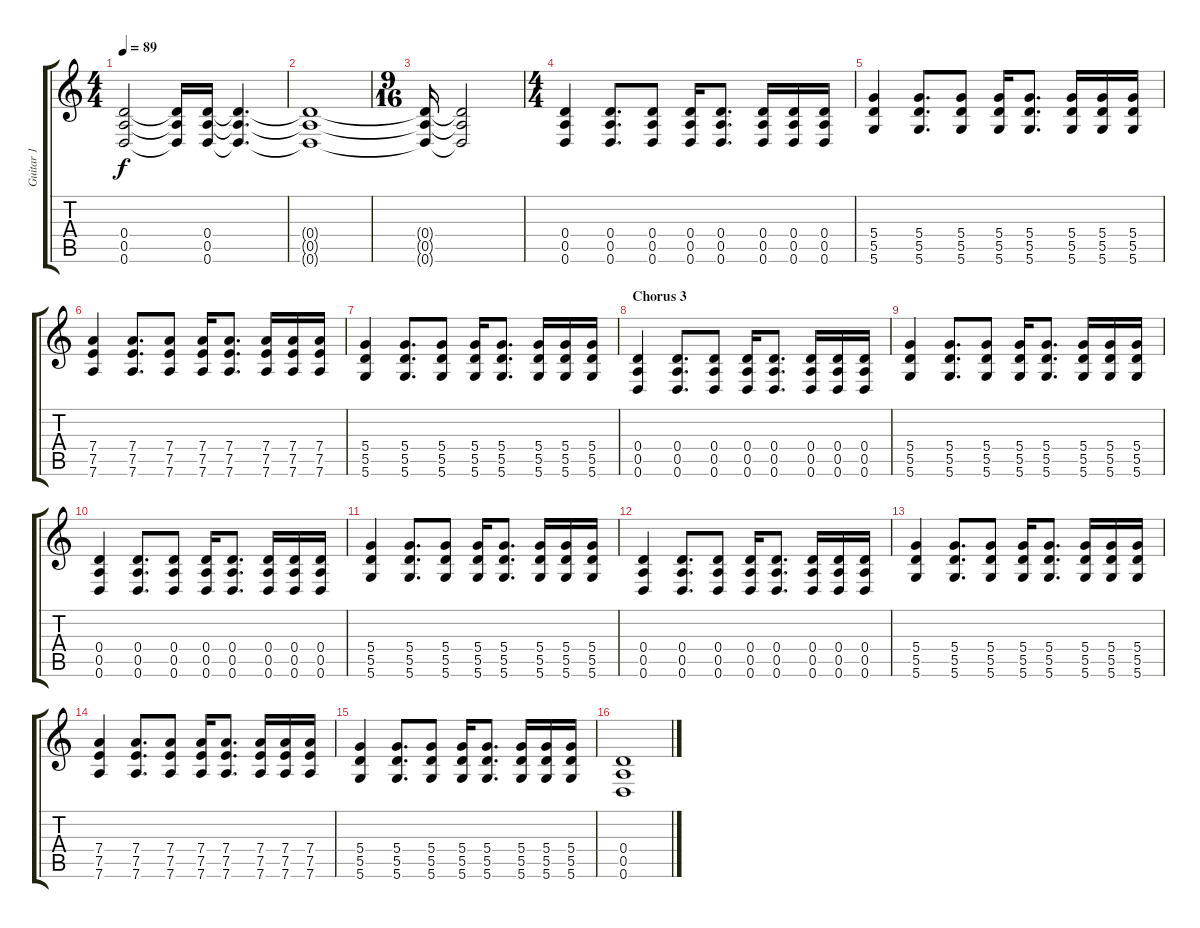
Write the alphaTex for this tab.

\track ("Guitar 1" "Guitar 1") {instrument electricguitarclean}
\staff {score tabs}
\tuning (E4 B3 G3 D3 A2 D2) {hide}
\ts (4 4)
\tempo 89
\clef g2
\ks c
(0.4{t} 0.5{t} 0.6{t}).2{dy f} (0.4{t} 0.5{t} 0.6{t}).16 (0.4 0.5 0.6).16 (0.4{t} 0.5{t} 0.6{t}).4{d} |
(0.4{t} 0.5{t} 0.6{t}).1 |
\ts (9 16)
(0.4{t} 0.5{t} 0.6{t}).16 (0.4{t} 0.5{t} 0.6{t}).2 |
\ts (4 4)
(0.4 0.5 0.6).4{instrument overdrivenguitar} (0.4 0.5 0.6).8{d} (0.4 0.5 0.6).8 (0.4 0.5 0.6).16 (0.4 0.5 0.6).8{d} (0.4 0.5 0.6).16 (0.4 0.5 0.6).16 (0.4 0.5 0.6).16 |
(5.4 5.5 5.6).4 (5.4 5.5 5.6).8{d} (5.4 5.5 5.6).8 (5.4 5.5 5.6).16 (5.4 5.5 5.6).8{d} (5.4 5.5 5.6).16 (5.4 5.5 5.6).16 (5.4 5.5 5.6).16 |
(7.4 7.5 7.6).4 (7.4 7.5 7.6).8{d} (7.4 7.5 7.6).8 (7.4 7.5 7.6).16 (7.4 7.5 7.6).8{d} (7.4 7.5 7.6).16 (7.4 7.5 7.6).16 (7.4 7.5 7.6).16 |
(5.4 5.5 5.6).4 (5.4 5.5 5.6).8{d} (5.4 5.5 5.6).8 (5.4 5.5 5.6).16 (5.4 5.5 5.6).8{d} (5.4 5.5 5.6).16 (5.4 5.5 5.6).16 (5.4 5.5 5.6).16 |
\section ("" "Chorus 3")
(0.4 0.5 0.6).4 (0.4 0.5 0.6).8{d} (0.4 0.5 0.6).8 (0.4 0.5 0.6).16 (0.4 0.5 0.6).8{d} (0.4 0.5 0.6).16 (0.4 0.5 0.6).16 (0.4 0.5 0.6).16 |
(5.4 5.5 5.6).4 (5.4 5.5 5.6).8{d} (5.4 5.5 5.6).8 (5.4 5.5 5.6).16 (5.4 5.5 5.6).8{d} (5.4 5.5 5.6).16 (5.4 5.5 5.6).16 (5.4 5.5 5.6).16 |
(0.4 0.5 0.6).4 (0.4 0.5 0.6).8{d} (0.4 0.5 0.6).8 (0.4 0.5 0.6).16 (0.4 0.5 0.6).8{d} (0.4 0.5 0.6).16 (0.4 0.5 0.6).16 (0.4 0.5 0.6).16 |
(5.4 5.5 5.6).4 (5.4 5.5 5.6).8{d} (5.4 5.5 5.6).8 (5.4 5.5 5.6).16 (5.4 5.5 5.6).8{d} (5.4 5.5 5.6).16 (5.4 5.5 5.6).16 (5.4 5.5 5.6).16 |
(0.4 0.5 0.6).4 (0.4 0.5 0.6).8{d} (0.4 0.5 0.6).8 (0.4 0.5 0.6).16 (0.4 0.5 0.6).8{d} (0.4 0.5 0.6).16 (0.4 0.5 0.6).16 (0.4 0.5 0.6).16 |
(5.4 5.5 5.6).4 (5.4 5.5 5.6).8{d} (5.4 5.5 5.6).8 (5.4 5.5 5.6).16 (5.4 5.5 5.6).8{d} (5.4 5.5 5.6).16 (5.4 5.5 5.6).16 (5.4 5.5 5.6).16 |
(7.4 7.5 7.6).4 (7.4 7.5 7.6).8{d} (7.4 7.5 7.6).8 (7.4 7.5 7.6).16 (7.4 7.5 7.6).8{d} (7.4 7.5 7.6).16 (7.4 7.5 7.6).16 (7.4 7.5 7.6).16 |
(5.4 5.5 5.6).4 (5.4 5.5 5.6).8{d} (5.4 5.5 5.6).8 (5.4 5.5 5.6).16 (5.4 5.5 5.6).8{d} (5.4 5.5 5.6).16 (5.4 5.5 5.6).16 (5.4 5.5 5.6).16 |
(0.4 0.5 0.6).1{volume 0}
